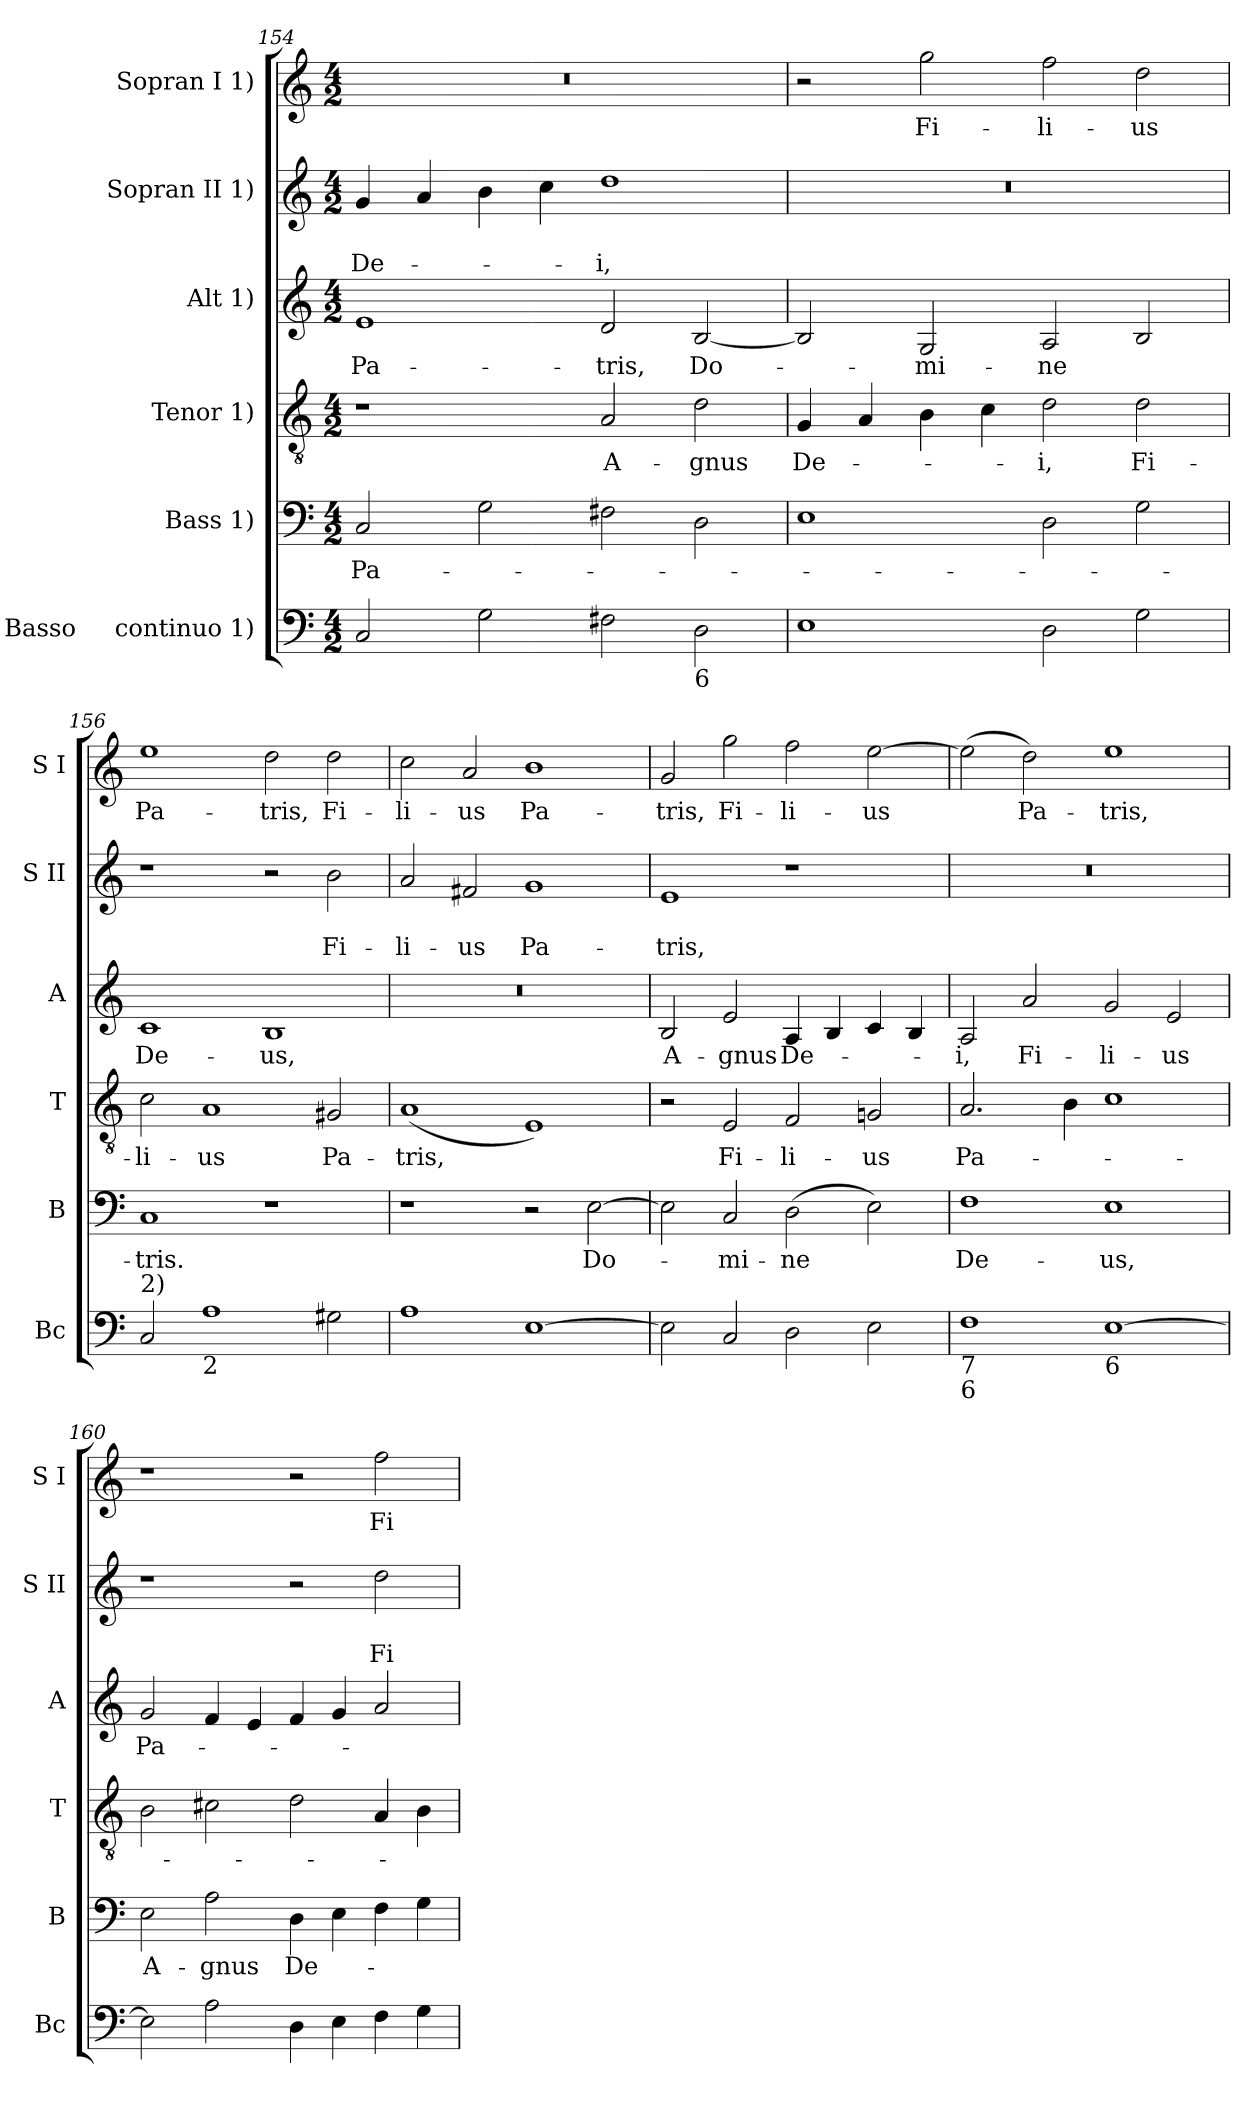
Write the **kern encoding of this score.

**kern	**kern	**text	**kern	**text	**kern	**text	**kern	**text	**text	**kern	**text
*part6	*part5	*part5	*part4	*part4	*part3	*part3	*part2	*part2	*part2	*part1	*part1
*staff6	*staff5	*staff5	*staff4	*staff4	*staff3	*staff3	*staff2	*staff2	*staff2	*staff1	*staff1
*I"Basso     continuo 1)	*I"Bass 1)	*	*I"Tenor 1)	*	*I"Alt 1)	*	*I"Sopran II 1)	*	*	*I"Sopran I 1)	*
*I'Bc	*I'B	*	*I'T	*	*I'A	*	*I'S II	*	*	*I'S I	*
*clefF4	*clefF4	*	*clefGv2	*	*clefG2	*	*clefG2	*	*	*clefG2	*
*k[]	*k[]	*	*k[]	*	*k[]	*	*k[]	*	*	*k[]	*
*C:	*C:	*	*C:	*	*C:	*	*C:	*	*	*C:	*
*M4/2	*M4/2	*	*M4/2	*	*M4/2	*	*M4/2	*	*	*M4/2	*
=154	=154	=154	=154	=154	=154	=154	=154	=154	=154	=154	=154
2C/	2C/	Pa-	1r	.	1e	Pa-	4g/	.	De-	0r	.
.	.	.	.	.	.	.	4a/	.	.	.	.
2G\	2G\	.	.	.	.	.	4b\	.	.	.	.
.	.	.	.	.	.	.	4cc\	.	.	.	.
2F#X\	2F#X\	.	2A/	A-	2d/	-tris,	1dd	.	-i,	.	.
!LO:TX:b:t=6	!	!	!	!	!	!	!	!	!	!	!
2D\	2D\	.	2d\	-gnus	[2B/	Do-	.	.	.	.	.
=155	=155	=155	=155	=155	=155	=155	=155	=155	=155	=155	=155
1E	1E	.	4G/	De-	2B/]	.	0r	.	.	2r	.
.	.	.	4A/	.	.	.	.	.	.	.	.
.	.	.	4B\	.	2G/	-mi-	.	.	.	2gg\	Fi-
.	.	.	4c\	.	.	.	.	.	.	.	.
2D\	2D\	.	2d\	-i,	2A/	-ne	.	.	.	2ff\	-li-
2G\	2G\	.	2d\	Fi-	2B/	.	.	.	.	2dd\	-us
=156	=156	=156	=156	=156	=156	=156	=156	=156	=156	=156	=156
!LO:TX:a:t=2)	!	!	!	!	!	!	!	!	!	!	!
2C/	1C	-tris.	2c\	-li-	1c	De-	1r	.	.	1ee	Pa-
!LO:TX:b:t=2	!	!	!	!	!	!	!	!	!	!	!
1A	.	.	1A	-us	.	.	.	.	.	.	.
.	1r	.	.	.	1B	-us,	2r	.	.	2dd\	-tris,
2G#X\	.	.	2G#X/	Pa-	.	.	2b\	.	Fi-	2dd\	Fi-
=157	=157	=157	=157	=157	=157	=157	=157	=157	=157	=157	=157
1A	1r	.	(1A	-tris,	0r	.	2a/	.	-li-	2cc\	-li-
.	.	.	.	.	.	.	2f#X/	.	-us	2a/	-us
[1E	2r	.	1E)	.	.	.	1g	.	Pa-	1b	Pa-
.	[2E\	Do-	.	.	.	.	.	.	.	.	.
!!LO:LB:g=z
=158	=158	=158	=158	=158	=158	=158	=158	=158	=158	=158	=158
2E\]	2E\]	.	2r	.	2B/	A-	1e	.	-tris,	2g/	-tris,
2C/	2C/	-mi-	2E/	Fi-	2e/	-gnus	.	.	.	2gg\	Fi-
2D\	(2D\	-ne	2F/	-li-	4A/	De-	1r	.	.	2ff\	-li-
.	.	.	.	.	4B/	.	.	.	.	.	.
2E\	2E\)	.	2Gn/	-us	4c/	.	.	.	.	[2ee\	-us
.	.	.	.	.	4B/	.	.	.	.	.	.
=159	=159	=159	=159	=159	=159	=159	=159	=159	=159	=159	=159
!LO:TX:b:t=7	!	!	!	!	!	!	!	!	!	!	!
!LO:TX:b:t=6	!	!	!	!	!	!	!	!	!	!	!
1F	1F	De-	2.A/	Pa-	2A/	-i,	0r	.	.	(2ee\]	.
.	.	.	.	.	2a/	Fi-	.	.	.	2dd\)	Pa-
.	.	.	4B\	.	.	.	.	.	.	.	.
!LO:TX:b:t=6	!	!	!	!	!	!	!	!	!	!	!
[1E	1E	-us,	1c	.	2g/	-li-	.	.	.	1ee	-tris,
.	.	.	.	.	2e/	-us	.	.	.	.	.
=160	=160	=160	=160	=160	=160	=160	=160	=160	=160	=160	=160
2E\]	2E\	A-	2B\	.	2g/	Pa-	1r	.	.	1r	.
2A\	2A\	-gnus	2c#X\	.	4f/	.	.	.	.	.	.
.	.	.	.	.	4e/	.	.	.	.	.	.
4D\	4D\	De-	2d\	.	4f/	.	2r	.	.	2r	.
4E\	4E\	.	.	.	4g/	.	.	.	.	.	.
4F\	4F\	.	4A/	.	2a/	.	2dd\	.	Fi-	2ff\	Fi-
4G\	4G\	.	4B\	.	.	.	.	.	.	.	.
=	=	=	=	=	=	=	=	=	=	=	=
*-	*-	*-	*-	*-	*-	*-	*-	*-	*-	*-	*-
